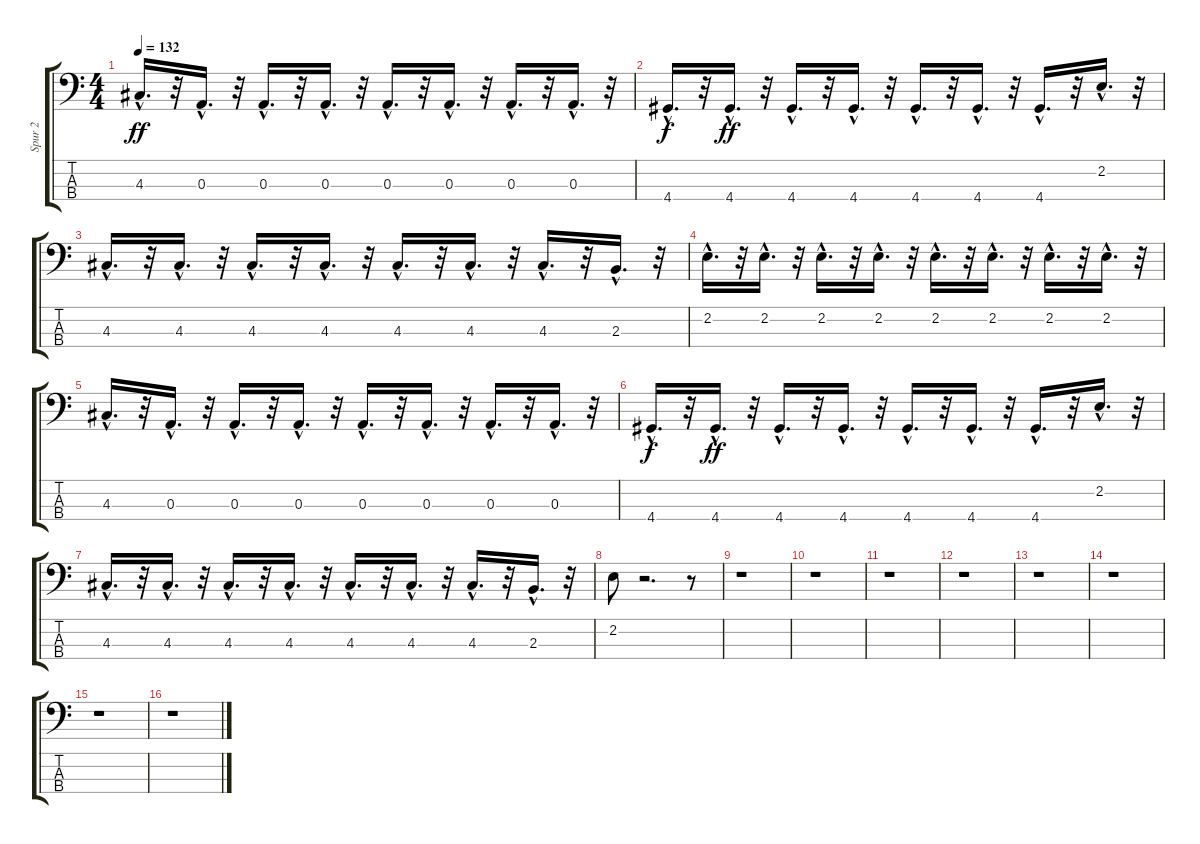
\track ("Spur 2" "Spur 2") {instrument electricbassfinger}
\staff {score tabs}
\tuning (G2 D2 A1 E1) {hide}
\ts (4 4)
\tempo 132
\clef f4
\ks c
4.3{hac}.16{d dy ff} r.32 0.3{hac}.16{d} r.32 0.3{hac}.16{d} r.32 0.3{hac}.16{d} r.32 0.3{hac}.16{d} r.32 0.3{hac}.16{d} r.32 0.3{hac}.16{d} r.32 0.3{hac}.16{d} r.32 |
4.4{hac}.16{d dy f} r.32 4.4{hac}.16{d dy ff} r.32 4.4{hac}.16{d} r.32 4.4{hac}.16{d} r.32 4.4{hac}.16{d} r.32 4.4{hac}.16{d} r.32 4.4{hac}.16{d} r.32 2.2{hac}.16{d} r.32 |
4.3{hac}.16{d} r.32 4.3{hac}.16{d} r.32 4.3{hac}.16{d} r.32 4.3{hac}.16{d} r.32 4.3{hac}.16{d} r.32 4.3{hac}.16{d} r.32 4.3{hac}.16{d} r.32 2.3{hac}.16{d} r.32 |
2.2{hac}.16{d} r.32 2.2{hac}.16{d} r.32 2.2{hac}.16{d} r.32 2.2{hac}.16{d} r.32 2.2{hac}.16{d} r.32 2.2{hac}.16{d} r.32 2.2{hac}.16{d} r.32 2.2{hac}.16{d} r.32 |
4.3{hac}.16{d} r.32 0.3{hac}.16{d} r.32 0.3{hac}.16{d} r.32 0.3{hac}.16{d} r.32 0.3{hac}.16{d} r.32 0.3{hac}.16{d} r.32 0.3{hac}.16{d} r.32 0.3{hac}.16{d} r.32 |
4.4{hac}.16{d dy f} r.32 4.4{hac}.16{d dy ff} r.32 4.4{hac}.16{d} r.32 4.4{hac}.16{d} r.32 4.4{hac}.16{d} r.32 4.4{hac}.16{d} r.32 4.4{hac}.16{d} r.32 2.2{hac}.16{d} r.32 |
4.3{hac}.16{d} r.32 4.3{hac}.16{d} r.32 4.3{hac}.16{d} r.32 4.3{hac}.16{d} r.32 4.3{hac}.16{d} r.32 4.3{hac}.16{d} r.32 4.3{hac}.16{d} r.32 2.3{hac}.16{d} r.32 |
2.2.8 r.2{d} r.8 |
r.1 |
r.1 |
r.1 |
r.1 |
r.1 |
r.1 |
r.1 |
r.1
